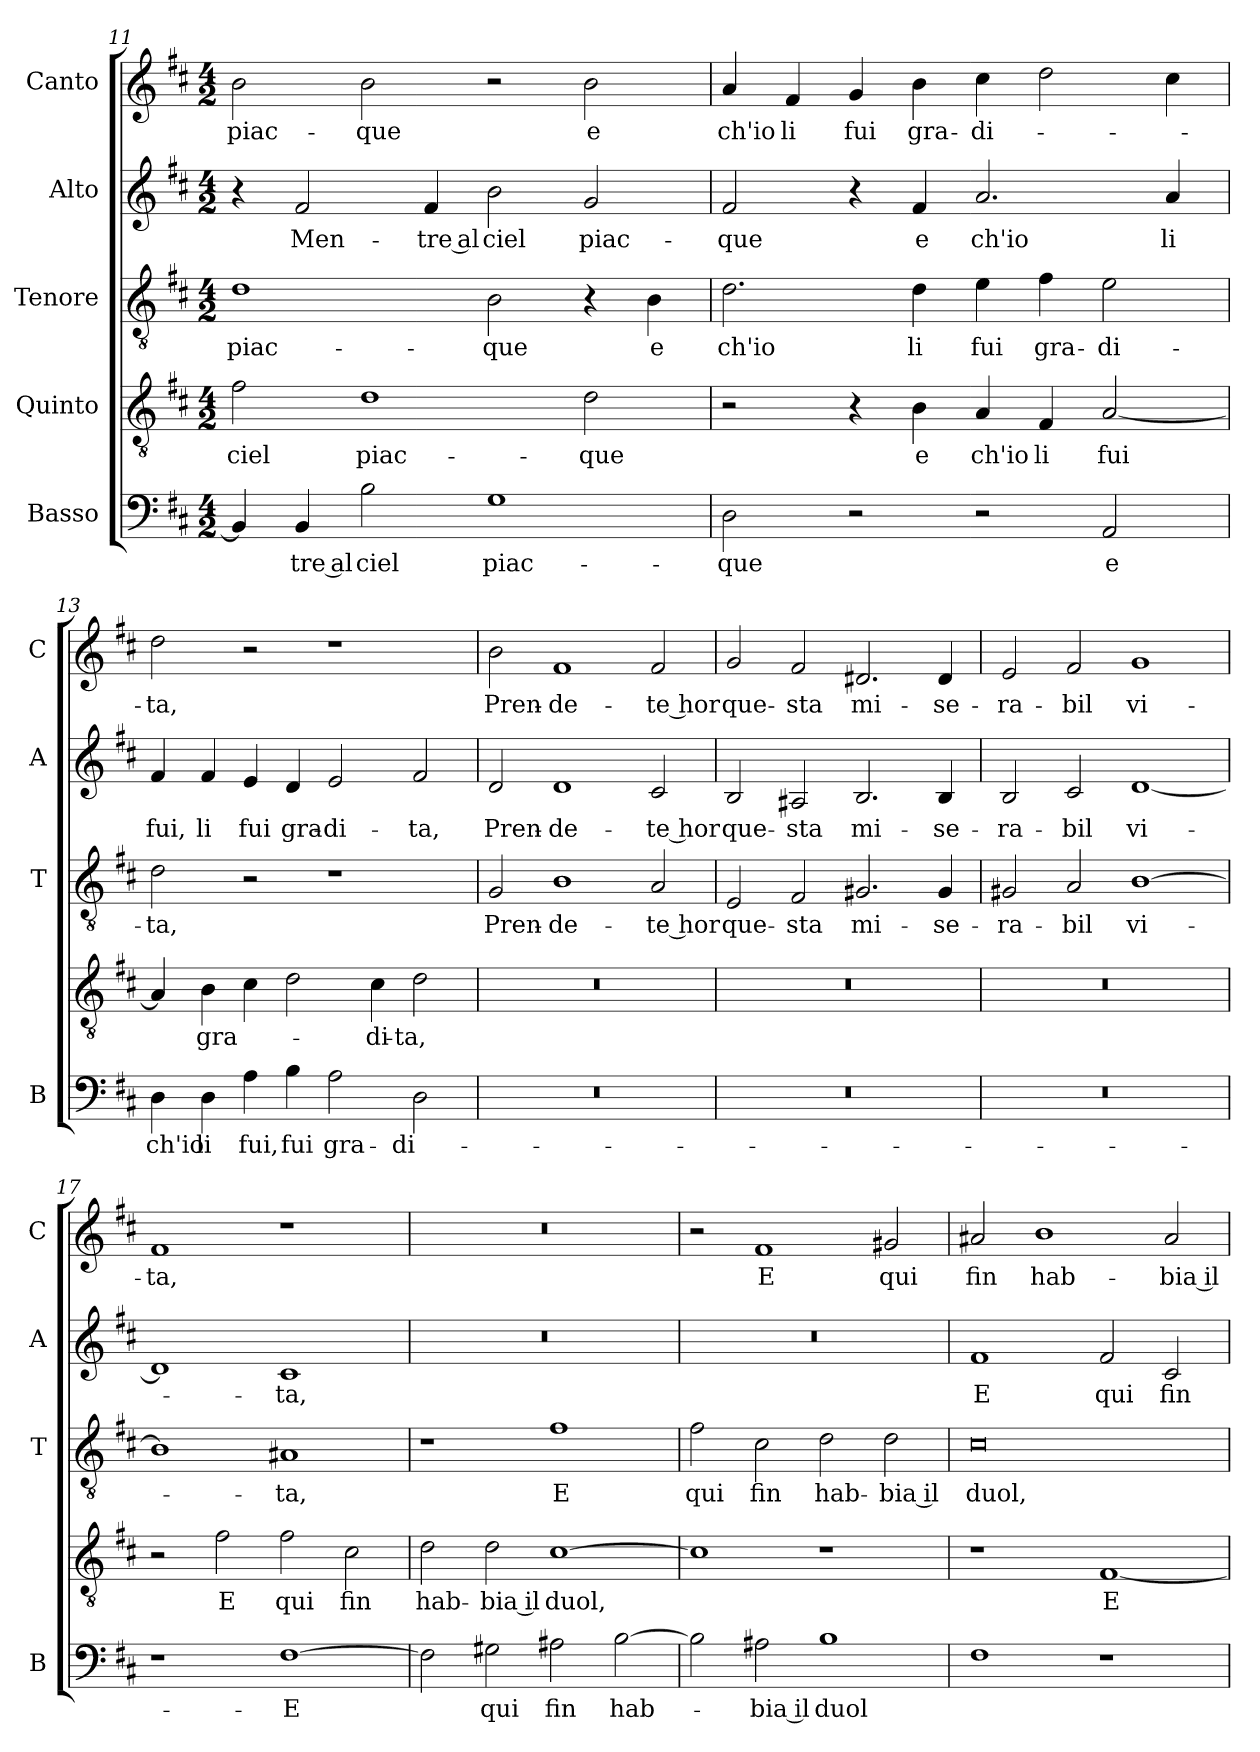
**kern	**text	**kern	**text	**kern	**text	**kern	**text	**kern	**text
*part5	*part5	*part4	*part4	*part3	*part3	*part2	*part2	*part1	*part1
*staff5	*staff5	*staff4	*staff4	*staff3	*staff3	*staff2	*staff2	*staff1	*staff1
*I"Basso	*	*I"Quinto	*	*I"Tenore	*	*I"Alto	*	*I"Canto	*
*I'B	*	*	*	*I'T	*	*I'A	*	*I'C	*
!!LO:PB:g=z
*clefF4	*	*clefGv2	*	*clefGv2	*	*clefG2	*	*clefG2	*
*k[f#c#]	*	*k[f#c#]	*	*k[f#c#]	*	*k[f#c#]	*	*k[f#c#]	*
*D:	*	*D:	*	*D:	*	*D:	*	*D:	*
*M4/2	*	*M4/2	*	*M4/2	*	*M4/2	*	*M4/2	*
=11	=11	=11	=11	=11	=11	=11	=11	=11	=11
!	!	!	!LO:LY:b	!	!LO:LY:b	!	!	!	!LO:LY:b
4BB/]	.	2f#\	ciel	1d	piac-	4r	.	2b\	piac-
!	!LO:LY:b	!	!	!	!	!	!LO:LY:b	!	!
4BB/	-tre al	.	.	.	.	2f#/	Men-	.	.
!	!LO:LY:b	!	!LO:LY:b	!	!	!	!	!	!LO:LY:b
2B\	ciel	1d	piac-	.	.	.	.	2b\	-que
!	!	!	!	!	!	!	!LO:LY:b	!	!
.	.	.	.	.	.	4f#/	-tre al	.	.
!	!LO:LY:b	!	!	!	!LO:LY:b	!	!LO:LY:b	!	!
1G	piac-	.	.	2B\	-que	2b\	ciel	2r	.
!	!	!	!LO:LY:b	!	!	!	!LO:LY:b	!	!LO:LY:b
.	.	2d\	-que	4r	.	2g/	piac-	2b\	e
!	!	!	!	!	!LO:LY:b	!	!	!	!
.	.	.	.	4B\	e	.	.	.	.
=12	=12	=12	=12	=12	=12	=12	=12	=12	=12
!	!LO:LY:b	!	!	!	!LO:LY:b	!	!LO:LY:b	!	!LO:LY:b
2D\	-que	2r	.	2.d\	ch'io	2f#/	-que	4a/	ch'io
!	!	!	!	!	!	!	!	!	!LO:LY:b
.	.	.	.	.	.	.	.	4f#/	li
!	!	!	!	!	!	!	!	!	!LO:LY:b
2r	.	4r	.	.	.	4r	.	4g/	fui
!	!	!	!LO:LY:b	!	!LO:LY:b	!	!LO:LY:b	!	!LO:LY:b
.	.	4B\	e	4d\	li	4f#/	e	4b\	gra-
!	!	!	!LO:LY:b	!	!LO:LY:b	!	!LO:LY:b	!	!LO:LY:b
2r	.	4A/	ch'io	4e\	fui	2.a/	ch'io	4cc#\	-di-
!	!	!	!LO:LY:b	!	!LO:LY:b	!	!	!	!
.	.	4F#/	li	4f#\	gra-	.	.	2dd\	.
!	!LO:LY:b	!	!LO:LY:b	!	!LO:LY:b	!	!	!	!
2AA/	e	[2A/	fui	2e\	-di-	.	.	.	.
!	!	!	!	!	!	!	!LO:LY:b	!	!
.	.	.	.	.	.	4a/	li	4cc#\	.
=13	=13	=13	=13	=13	=13	=13	=13	=13	=13
!	!LO:LY:b	!	!	!	!LO:LY:b	!	!LO:LY:b	!	!LO:LY:b
4D\	ch'io	4A/]	.	2d\	-ta,	4f#/	fui,	2dd\	-ta,
!	!LO:LY:b	!	!LO:LY:b	!	!	!	!LO:LY:b	!	!
4D\	li	4B\	gra-	.	.	4f#/	li	.	.
!	!LO:LY:b	!	!	!	!	!	!LO:LY:b	!	!
4A\	fui,	4c#\	.	2r	.	4e/	fui	2r	.
!	!LO:LY:b	!	!	!	!	!	!LO:LY:b	!	!
4B\	fui	2d\	.	.	.	4d/	gra-	.	.
!	!LO:LY:b	!	!	!	!	!	!LO:LY:b	!	!
2A\	gra-	.	.	1r	.	2e/	-di-	1r	.
!	!	!	!LO:LY:b	!	!	!	!	!	!
.	.	4c#\	-di-	.	.	.	.	.	.
!	!LO:LY:b	!	!LO:LY:b	!	!	!	!LO:LY:b	!	!
2D\	-di-	2d\	-ta,	.	.	2f#/	-ta,	.	.
=14	=14	=14	=14	=14	=14	=14	=14	=14	=14
!	!	!	!	!	!LO:LY:b	!	!LO:LY:b	!	!LO:LY:b
0r	.	0r	.	2G/	Pren-	2d/	Pren-	2b\	Pren-
!	!	!	!	!	!LO:LY:b	!	!LO:LY:b	!	!LO:LY:b
.	.	.	.	1B	-de-	1d	-de-	1f#	-de-
!	!	!	!	!	!LO:LY:b	!	!LO:LY:b	!	!LO:LY:b
.	.	.	.	2A/	-te hor	2c#/	-te hor	2f#/	-te hor
!!LO:LB:g=z
=15	=15	=15	=15	=15	=15	=15	=15	=15	=15
!	!	!	!	!	!LO:LY:b	!	!LO:LY:b	!	!LO:LY:b
0r	.	0r	.	2E/	que-	2B/	que-	2g/	que-
!	!	!	!	!	!LO:LY:b	!	!LO:LY:b	!	!LO:LY:b
.	.	.	.	2F#/	-sta	2A#X/	-sta	2f#/	-sta
!	!	!	!	!	!LO:LY:b	!	!LO:LY:b	!	!LO:LY:b
.	.	.	.	2.G#X/	mi-	2.B/	mi-	2.d#X/	mi-
!	!	!	!	!	!LO:LY:b	!	!LO:LY:b	!	!LO:LY:b
.	.	.	.	4G#/	-se-	4B/	-se-	4d#/	-se-
=16	=16	=16	=16	=16	=16	=16	=16	=16	=16
!	!	!	!	!	!LO:LY:b	!	!LO:LY:b	!	!LO:LY:b
0r	.	0r	.	2G#X/	-ra-	2B/	-ra-	2e/	-ra-
!	!	!	!	!	!LO:LY:b	!	!LO:LY:b	!	!LO:LY:b
.	.	.	.	2A/	-bil	2c#/	-bil	2f#/	-bil
!	!	!	!	!	!LO:LY:b	!	!LO:LY:b	!	!LO:LY:b
.	.	.	.	[1B	vi-	[1d	vi-	1g	vi-
=17	=17	=17	=17	=17	=17	=17	=17	=17	=17
!	!	!	!	!	!	!	!	!	!LO:LY:b
1r	.	2r	.	1B]	.	1d]	.	1f#	-ta,
!	!	!	!LO:LY:b	!	!	!	!	!	!
.	.	2f#\	E	.	.	.	.	.	.
!	!LO:LY:b	!	!LO:LY:b	!	!LO:LY:b	!	!LO:LY:b	!	!
[1F#	-E	2f#\	qui	1A#X	-ta,	1c#	-ta,	1r	.
!	!	!	!LO:LY:b	!	!	!	!	!	!
.	.	2c#\	fin	.	.	.	.	.	.
=18	=18	=18	=18	=18	=18	=18	=18	=18	=18
!	!	!	!LO:LY:b	!	!	!	!	!	!
2F#\]	.	2d\	hab-	1r	.	0r	.	0r	.
!	!LO:LY:b	!	!LO:LY:b	!	!	!	!	!	!
2G#X\	qui	2d\	-bia il	.	.	.	.	.	.
!	!LO:LY:b	!	!LO:LY:b	!	!LO:LY:b	!	!	!	!
2A#X\	fin	[1c#	duol,	1f#	E	.	.	.	.
!	!LO:LY:b	!	!	!	!	!	!	!	!
[2B\	hab-	.	.	.	.	.	.	.	.
=19	=19	=19	=19	=19	=19	=19	=19	=19	=19
!	!	!	!	!	!LO:LY:b	!	!	!	!
2B\]	.	1c#]	.	2f#\	qui	0r	.	2r	.
!	!LO:LY:b	!	!	!	!LO:LY:b	!	!	!	!LO:LY:b
2A#X\	-bia il	.	.	2c#\	fin	.	.	1f#	E
!	!LO:LY:b	!	!	!	!LO:LY:b	!	!	!	!
1B	duol	1r	.	2d\	hab-	.	.	.	.
!	!	!	!	!	!LO:LY:b	!	!	!	!LO:LY:b
.	.	.	.	2d\	-bia il	.	.	2g#X/	qui
!!LO:LB:g=z
=20	=20	=20	=20	=20	=20	=20	=20	=20	=20
!	!	!	!	!	!LO:LY:b	!	!LO:LY:b	!	!LO:LY:b
1F#	.	1r	.	0c#	duol,	1f#	E	2a#X/	fin
!	!	!	!	!	!	!	!	!	!LO:LY:b
.	.	.	.	.	.	.	.	1b	hab-
!	!	!	!LO:LY:b	!	!	!	!LO:LY:b	!	!
1r	.	[1F#	E	.	.	2f#/	qui	.	.
!	!	!	!	!	!	!	!LO:LY:b	!	!LO:LY:b
.	.	.	.	.	.	2c#/	fin	2a#/	-bia il
=	=	=	=	=	=	=	=	=	=
*-	*-	*-	*-	*-	*-	*-	*-	*-	*-
